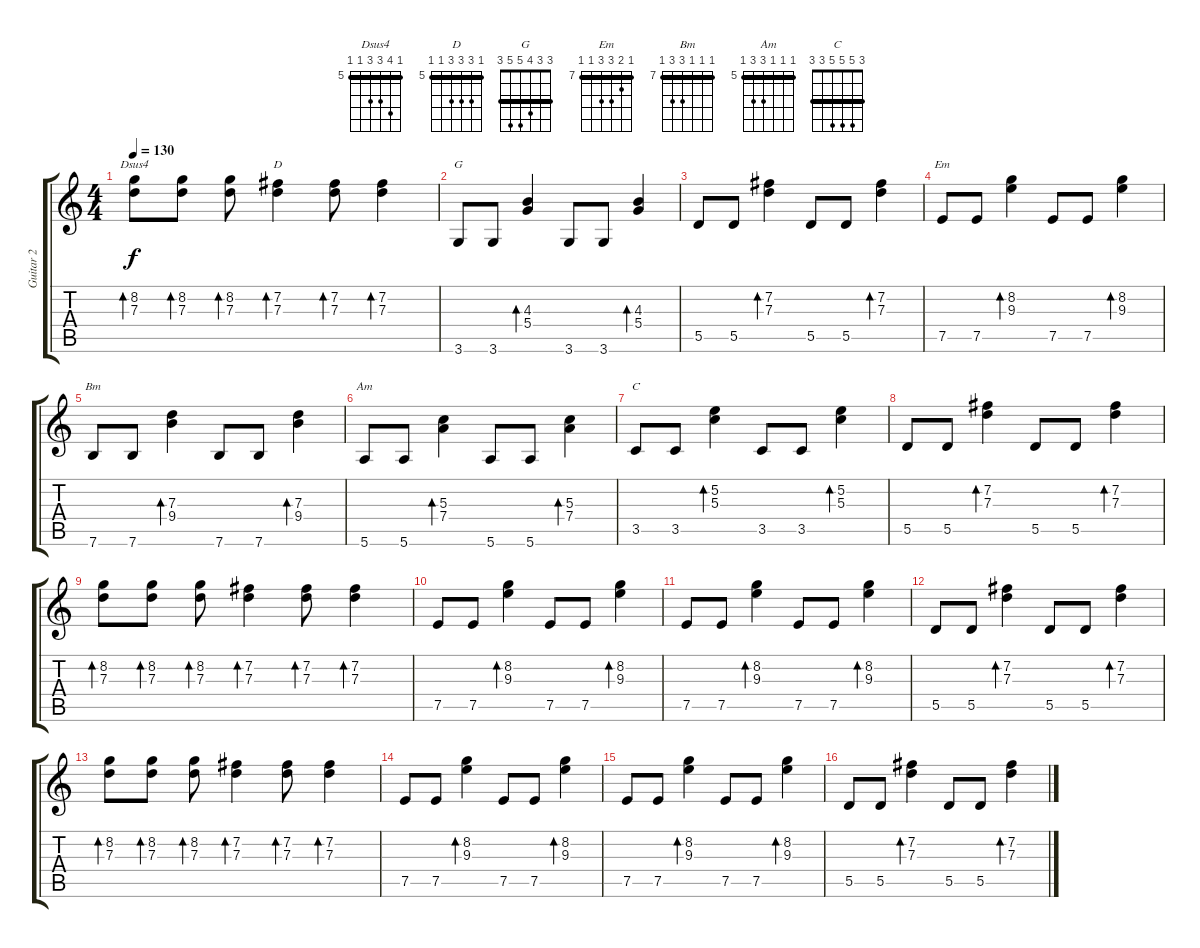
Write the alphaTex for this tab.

\track ("Guitar 2" "Guitar 2") {instrument overdrivenguitar}
\staff {score tabs}
\tuning (E4 B3 G3 D3 A2 E2) {hide}
\chord ("Dsus4" 5 8 7 7 5 5) {firstfret 5 barre 5}
\chord ("D" 5 7 7 7 5 5) {firstfret 5 barre 5}
\chord ("G" 3 3 4 5 5 3) {barre 3}
\chord ("Em" 7 8 9 9 7 7) {firstfret 7 barre 7}
\chord ("Bm" 7 7 7 9 9 7) {firstfret 7 barre 7}
\chord ("Am" 5 5 5 7 7 5) {firstfret 5 barre 5}
\chord ("C" 3 5 5 5 3 3) {barre 3}
\ts (4 4)
\tempo 130
\clef g2
\ks c
(8.2 7.3).8{bd 120 ch "Dsus4" dy f} (8.2 7.3).8{bd 120} (8.2 7.3).8{bd 120} (7.2 7.3).4{bd 120 ch "D"} (7.2 7.3).8{bd 120} (7.2 7.3).4{bd 120} |
3.6.8{ch "G"} 3.6.8 (4.3 5.4).4{bd 120} 3.6.8 3.6.8 (4.3 5.4).4{bd 120} |
5.5.8 5.5.8 (7.2 7.3).4{bd 120} 5.5.8 5.5.8 (7.2 7.3).4{bd 120} |
7.5.8{ch "Em"} 7.5.8 (8.2 9.3).4{bd 120} 7.5.8 7.5.8 (8.2 9.3).4{bd 120} |
7.6.8{ch "Bm"} 7.6.8 (7.3 9.4).4{bd 120} 7.6.8 7.6.8 (7.3 9.4).4{bd 120} |
5.6.8{ch "Am"} 5.6.8 (5.3 7.4).4{bd 120} 5.6.8 5.6.8 (5.3 7.4).4{bd 120} |
3.5.8{ch "C"} 3.5.8 (5.2 5.3).4{bd 120} 3.5.8 3.5.8 (5.2 5.3).4{bd 120} |
5.5.8 5.5.8 (7.2 7.3).4{bd 120} 5.5.8 5.5.8 (7.2 7.3).4{bd 120} |
(8.2 7.3).8{bd 120} (8.2 7.3).8{bd 120} (8.2 7.3).8{bd 120} (7.2 7.3).4{bd 120} (7.2 7.3).8{bd 120} (7.2 7.3).4{bd 120} |
7.5.8 7.5.8 (8.2 9.3).4{bd 120} 7.5.8 7.5.8 (8.2 9.3).4{bd 120} |
7.5.8 7.5.8 (8.2 9.3).4{bd 120} 7.5.8 7.5.8 (8.2 9.3).4{bd 120} |
5.5.8 5.5.8 (7.2 7.3).4{bd 120} 5.5.8 5.5.8 (7.2 7.3).4{bd 120} |
(8.2 7.3).8{bd 120} (8.2 7.3).8{bd 120} (8.2 7.3).8{bd 120} (7.2 7.3).4{bd 120} (7.2 7.3).8{bd 120} (7.2 7.3).4{bd 120} |
7.5.8 7.5.8 (8.2 9.3).4{bd 120} 7.5.8 7.5.8 (8.2 9.3).4{bd 120} |
7.5.8 7.5.8 (8.2 9.3).4{bd 120} 7.5.8 7.5.8 (8.2 9.3).4{bd 120} |
5.5.8 5.5.8 (7.2 7.3).4{bd 120} 5.5.8 5.5.8 (7.2 7.3).4{bd 120}
